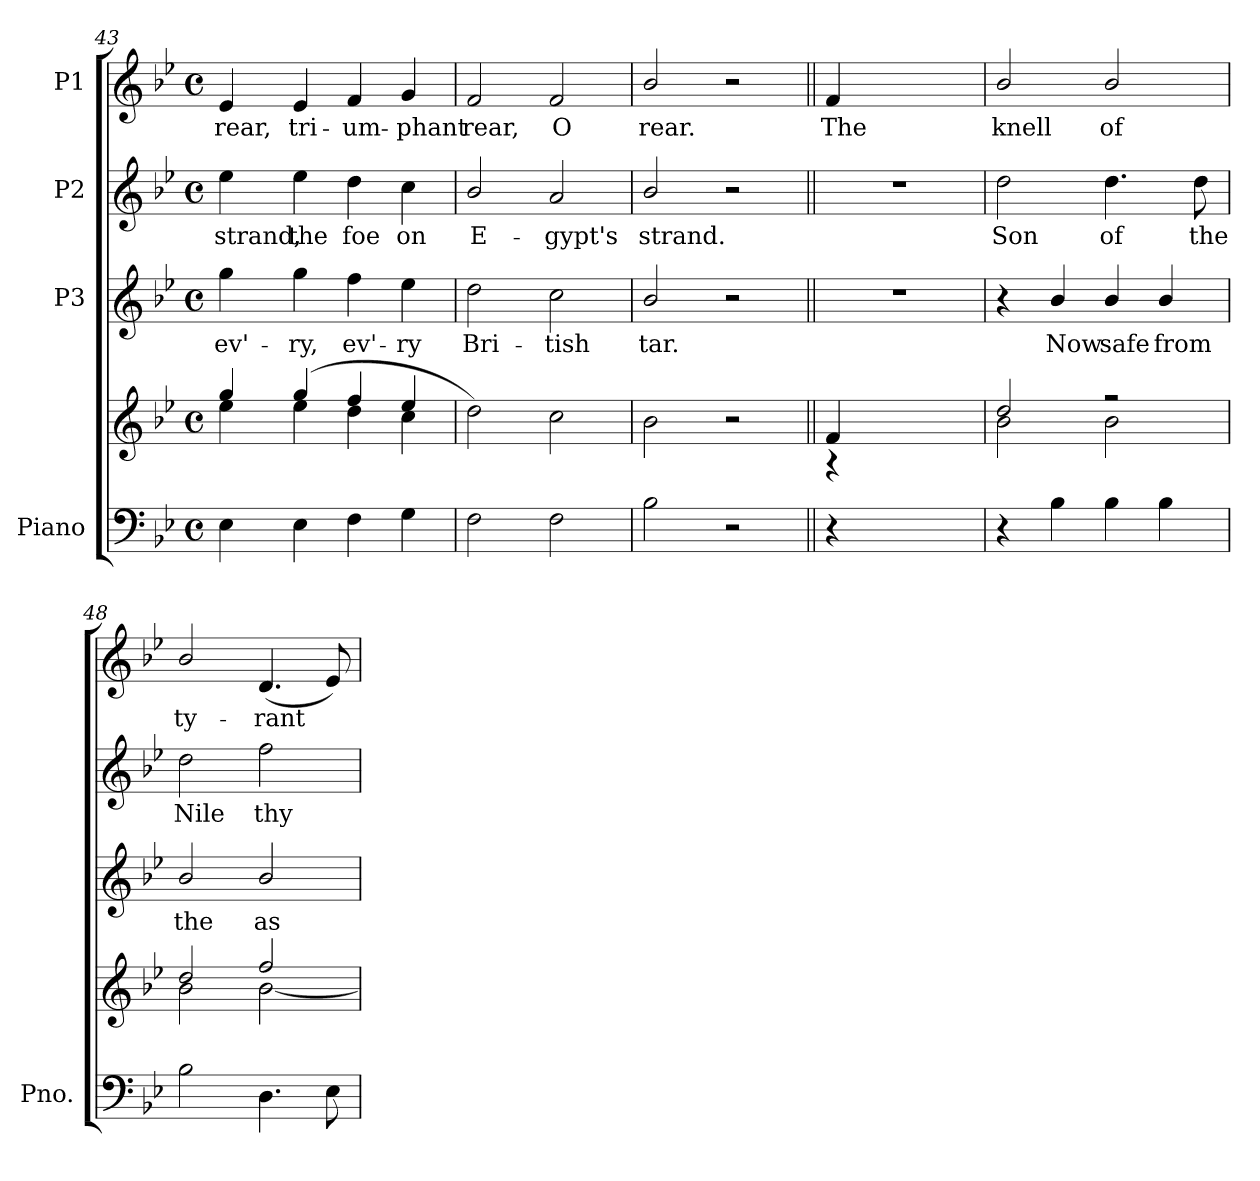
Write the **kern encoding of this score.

**kern	**kern	**kern	**text	**kern	**text	**kern	**text
*part4	*part4	*part3	*part3	*part2	*part2	*part1	*part1
*staff5	*staff4	*staff3	*staff3	*staff2	*staff2	*staff1	*staff1
*I"Piano	*	*I"P3	*	*I"P2	*	*I"P1	*
*I'Pno.	*	*	*	*	*	*	*
*clefF4	*clefG2	*clefG2	*	*clefG2	*	*clefG2	*
*k[b-e-]	*k[b-e-]	*k[b-e-]	*	*k[b-e-]	*	*k[b-e-]	*
*B-:	*B-:	*B-:	*	*B-:	*	*B-:	*
*M4/4	*M4/4	*M4/4	*	*M4/4	*	*M4/4	*
*met(c)	*met(c)	*met(c)	*	*met(c)	*	*met(c)	*
=43	=43	=43	=43	=43	=43	=43	=43
*	*^	*	*	*	*	*	*
!	!	!	!	!LO:LY:b:color=#000000	!	!	!	!
!	!	!	!	!	!	!LO:LY:b:color=#000000	!	!
!	!	!	!	!	!	!	!	!LO:LY:b:color=#000000
4E-i\	4ggi/	4ee-i\	4ggi\	ev'-	4ee-i\	strand,	4e-i/	rear,
!	!	!	!	!LO:LY:b:color=#000000	!	!	!	!
!	!	!	!	!	!	!LO:LY:b:color=#000000	!	!
!	!	!	!	!	!	!	!	!LO:LY:b:color=#000000
4E-i\	(4ggi/	4ee-i\	4ggi\	-ry,	4ee-i\	the	4e-i/	tri-
!	!	!	!	!LO:LY:b:color=#000000	!	!	!	!
!	!	!	!	!	!	!LO:LY:b:color=#000000	!	!
!	!	!	!	!	!	!	!	!LO:LY:b:color=#000000
4Fi\	4ffi/	4ddi\	4ffi\	ev'-	4ddi\	foe	4fi/	-um-
!	!	!	!	!LO:LY:b:color=#000000	!	!	!	!
!	!	!	!	!	!	!LO:LY:b:color=#000000	!	!
!	!	!	!	!	!	!	!	!LO:LY:b:color=#000000
4Gi\	4ee-i/	4cci\	4ee-i\	-ry	4cci\	on	4gi/	-phant
*	*v	*v	*	*	*	*	*	*
=44	=44	=44	=44	=44	=44	=44	=44
*	*^	*	*	*	*	*	*
!	!	!	!	!LO:LY:b:color=#000000	!	!	!	!
*	*v	*v	*	*	*	*	*	*
*	*^	*	*	*	*	*	*
!	!	!	!	!	!	!LO:LY:b:color=#000000	!	!
*	*v	*v	*	*	*	*	*	*
*	*^	*	*	*	*	*	*
!	!	!	!	!	!	!	!	!LO:LY:b:color=#000000
*	*v	*v	*	*	*	*	*	*
2Fi\	2ddi\)	2ddi\	Bri-	2b-i/	E-	2fi/	rear,
!	!	!	!LO:LY:b:color=#000000	!	!	!	!
!	!	!	!	!	!LO:LY:b:color=#000000	!	!
!	!	!	!	!	!	!	!LO:LY:b:color=#000000
2Fi\	2cci\	2cci\	-tish	2ai/	-gypt's	2fi/	O
=45	=45	=45	=45	=45	=45	=45	=45
!	!	!	!LO:LY:b:color=#000000	!	!	!	!
!	!	!	!	!	!LO:LY:b:color=#000000	!	!
!	!	!	!	!	!	!	!LO:LY:b:color=#000000
2B-i\	2b-i\	2b-i/	tar.	2b-i/	strand.	2b-i/	rear.
2r	2r	2r	.	2r	.	2r	.
!!LO:LB:g=z
=46||	=46||	=46||	=46||	=46||	=46||	=46||	=46||
*	*^	*	*	*	*	*	*
!	!	!	!LO:N:vis=1	!	!LO:N:vis=1	!	!	!
!	!	!	!	!	!	!	!	!LO:LY:b:color=#000000
4r	4fi/	4r	1r	.	1r	.	4fi/	The
2.ryy	2.ryy	2.ryy	.	.	.	.	2.ryy	.
=47	=47	=47	=47	=47	=47	=47	=47	=47
!	!	!	!	!	!	!LO:LY:b:color=#000000	!	!
!	!	!	!	!	!	!	!	!LO:LY:b:color=#000000
4r	2ddi/	2b-i\	4r	.	2ddi\	Son	2b-i/	knell
!	!	!	!	!LO:LY:b:color=#000000	!	!	!	!
4B-i\	.	.	4b-i/	Now	.	.	.	.
!	!	!	!	!LO:LY:b:color=#000000	!	!	!	!
!	!	!	!	!	!	!LO:LY:b:color=#000000	!	!
!	!	!	!	!	!	!	!	!LO:LY:b:color=#000000
4B-i\	2r	2b-i\	4b-i/	safe	4.ddi\	of	2b-i/	of
!	!	!	!	!LO:LY:b:color=#000000	!	!	!	!
4B-i\	.	.	4b-i/	from	.	.	.	.
!	!	!	!	!	!	!LO:LY:b:color=#000000	!	!
.	.	.	.	.	8ddi\	the	.	.
=48	=48	=48	=48	=48	=48	=48	=48	=48
!	!	!	!	!LO:LY:b:color=#000000	!	!	!	!
!	!	!	!	!	!	!LO:LY:b:color=#000000	!	!
!	!	!	!	!	!	!	!	!LO:LY:b:color=#000000
2B-i\	2ddi/	2b-i\	2b-i/	the	2ddi\	Nile	2b-i/	ty-
!	!	!	!	!LO:LY:b:color=#000000	!	!	!	!
!	!	!	!	!	!	!LO:LY:b:color=#000000	!	!
!	!	!	!	!	!	!	!	!LO:LY:b:color=#000000
4.Di\	2ffi/	[2b-i\	2b-i/	as-	2ffi\	thy	(4.di/	-rant
8E-i\	.	.	.	.	.	.	8e-i/)	.
*	*v	*v	*	*	*	*	*	*
=	=	=	=	=	=	=	=
*-	*-	*-	*-	*-	*-	*-	*-
